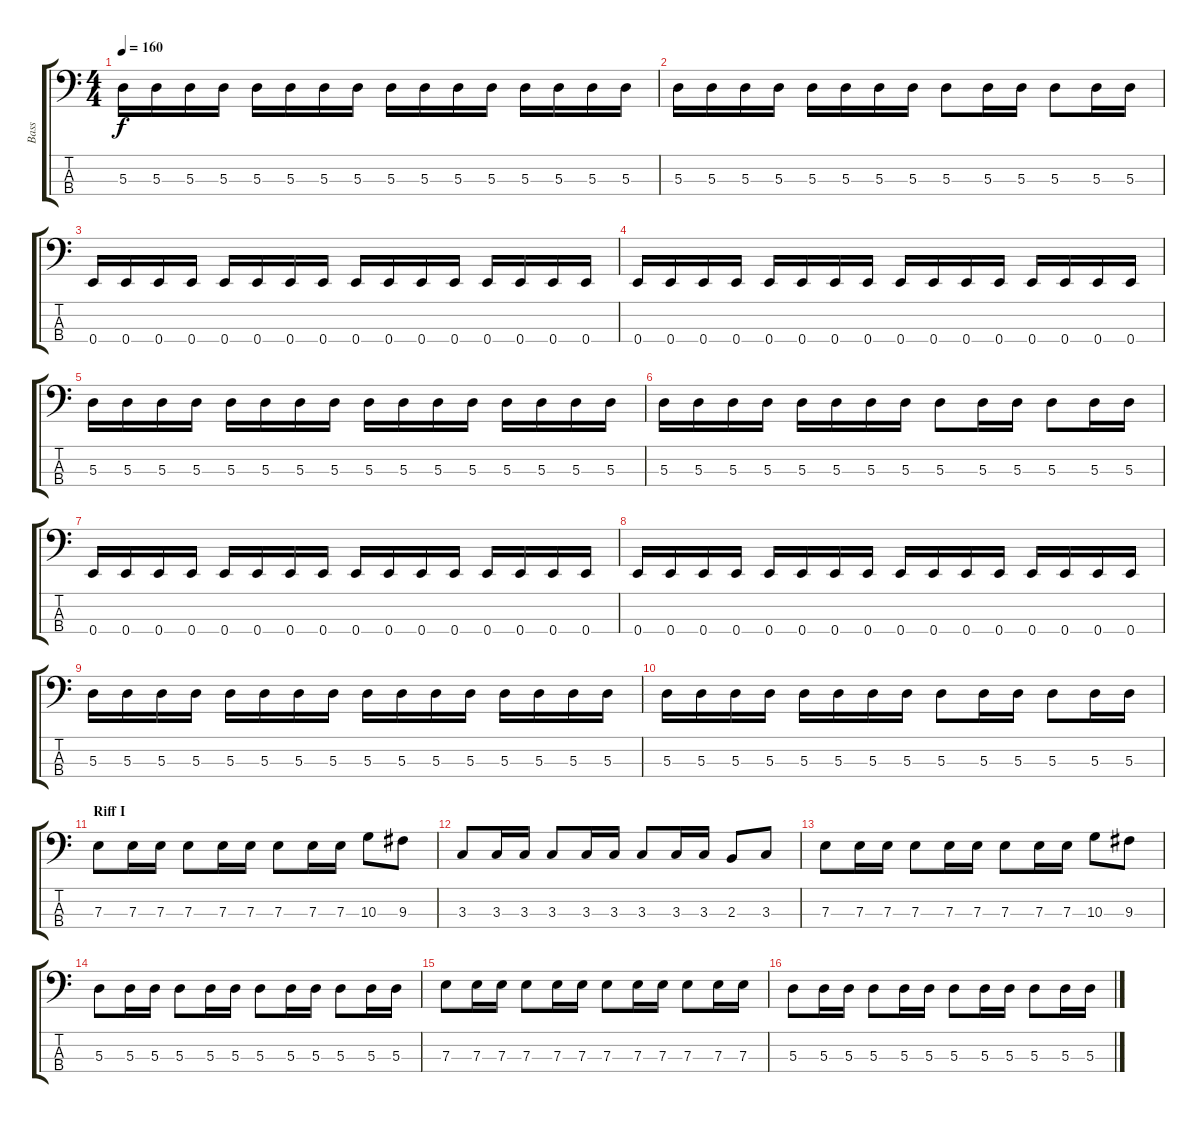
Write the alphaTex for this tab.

\track ("Bass" "Bass") {instrument electricbasspick}
\staff {score tabs}
\tuning (G2 D2 A1 E1) {hide}
\ts (4 4)
\tempo 160
\clef f4
\ks c
5.3.16{dy f} 5.3.16 5.3.16 5.3.16 5.3.16 5.3.16 5.3.16 5.3.16 5.3.16 5.3.16 5.3.16 5.3.16 5.3.16 5.3.16 5.3.16 5.3.16 |
5.3.16 5.3.16 5.3.16 5.3.16 5.3.16 5.3.16 5.3.16 5.3.16 5.3.8 5.3.16 5.3.16 5.3.8 5.3.16 5.3.16 |
0.4.16 0.4.16 0.4.16 0.4.16 0.4.16 0.4.16 0.4.16 0.4.16 0.4.16 0.4.16 0.4.16 0.4.16 0.4.16 0.4.16 0.4.16 0.4.16 |
0.4.16 0.4.16 0.4.16 0.4.16 0.4.16 0.4.16 0.4.16 0.4.16 0.4.16 0.4.16 0.4.16 0.4.16 0.4.16 0.4.16 0.4.16 0.4.16 |
5.3.16 5.3.16 5.3.16 5.3.16 5.3.16 5.3.16 5.3.16 5.3.16 5.3.16 5.3.16 5.3.16 5.3.16 5.3.16 5.3.16 5.3.16 5.3.16 |
5.3.16 5.3.16 5.3.16 5.3.16 5.3.16 5.3.16 5.3.16 5.3.16 5.3.8 5.3.16 5.3.16 5.3.8 5.3.16 5.3.16 |
0.4.16 0.4.16 0.4.16 0.4.16 0.4.16 0.4.16 0.4.16 0.4.16 0.4.16 0.4.16 0.4.16 0.4.16 0.4.16 0.4.16 0.4.16 0.4.16 |
0.4.16 0.4.16 0.4.16 0.4.16 0.4.16 0.4.16 0.4.16 0.4.16 0.4.16 0.4.16 0.4.16 0.4.16 0.4.16 0.4.16 0.4.16 0.4.16 |
5.3.16 5.3.16 5.3.16 5.3.16 5.3.16 5.3.16 5.3.16 5.3.16 5.3.16 5.3.16 5.3.16 5.3.16 5.3.16 5.3.16 5.3.16 5.3.16 |
5.3.16 5.3.16 5.3.16 5.3.16 5.3.16 5.3.16 5.3.16 5.3.16 5.3.8 5.3.16 5.3.16 5.3.8 5.3.16 5.3.16 |
\section ("" "Riff I")
7.3.8 7.3.16 7.3.16 7.3.8 7.3.16 7.3.16 7.3.8 7.3.16 7.3.16 10.3.8 9.3.8 |
3.3.8 3.3.16 3.3.16 3.3.8 3.3.16 3.3.16 3.3.8 3.3.16 3.3.16 2.3.8 3.3.8 |
7.3.8 7.3.16 7.3.16 7.3.8 7.3.16 7.3.16 7.3.8 7.3.16 7.3.16 10.3.8 9.3.8 |
5.3.8 5.3.16 5.3.16 5.3.8 5.3.16 5.3.16 5.3.8 5.3.16 5.3.16 5.3.8 5.3.16 5.3.16 |
7.3.8 7.3.16 7.3.16 7.3.8 7.3.16 7.3.16 7.3.8 7.3.16 7.3.16 7.3.8 7.3.16 7.3.16 |
5.3.8 5.3.16 5.3.16 5.3.8 5.3.16 5.3.16 5.3.8 5.3.16 5.3.16 5.3.8 5.3.16 5.3.16
